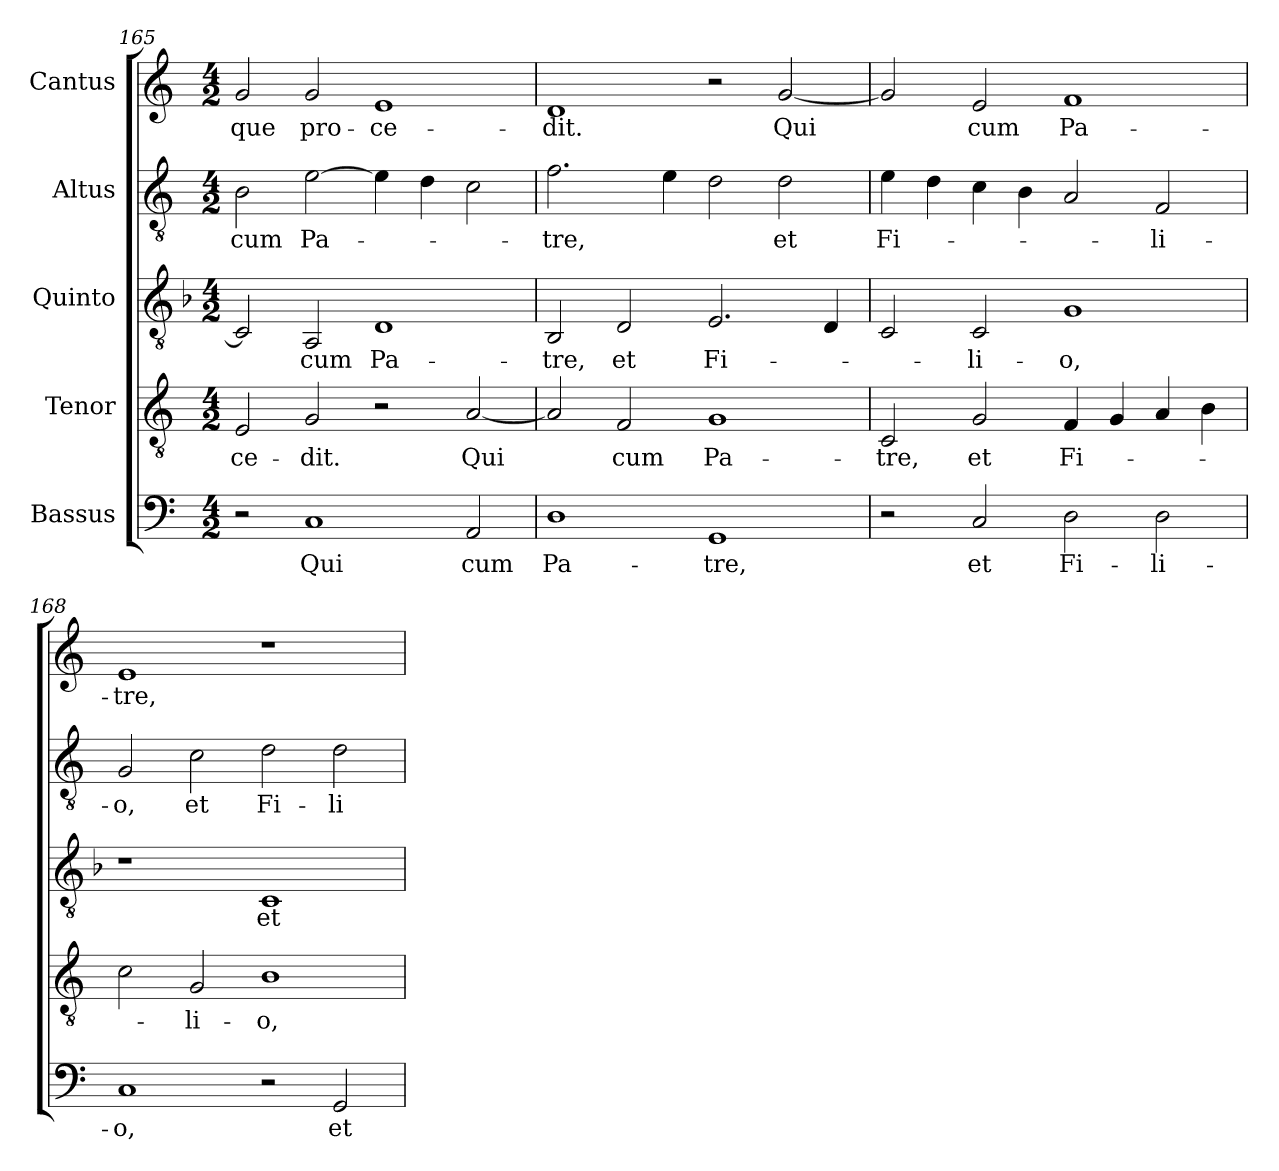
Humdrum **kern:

**kern	**text	**kern	**text	**kern	**text	**kern	**text	**kern	**text
*part5	*part5	*part4	*part4	*part3	*part3	*part2	*part2	*part1	*part1
*staff5	*staff5	*staff4	*staff4	*staff3	*staff3	*staff2	*staff2	*staff1	*staff1
*I"Bassus	*	*I"Tenor	*	*I"Quinto	*	*I"Altus	*	*I"Cantus	*
*clefF4	*	*clefGv2	*	*clefGv2	*	*clefGv2	*	*clefG2	*
*	*	*	*	*ITrd-4c-7	*	*	*	*	*
*k[]	*	*k[]	*	*k[]	*	*k[]	*	*k[]	*
*C:	*	*C:	*	*C:	*	*C:	*	*C:	*
*M4/2	*	*M4/2	*	*M4/2	*	*M4/2	*	*M4/2	*
=165	=165	=165	=165	=165	=165	=165	=165	=165	=165
!	!	!	!LO:LY:b:color=#000000	!	!	!	!	!	!
!	!	!	!	!	!	!	!LO:LY:b:color=#000000	!	!
!	!	!	!	!	!	!	!	!	!LO:LY:b:color=#000000
2r	.	2Ei/	-ce-	2Gi/]	.	2Bi\	cum	2gi/	-que
!	!LO:LY:b:color=#000000	!	!	!	!	!	!	!	!
!	!	!	!LO:LY:b:color=#000000	!	!	!	!	!	!
!	!	!	!	!	!LO:LY:b:color=#000000	!	!	!	!
!	!	!	!	!	!	!	!LO:LY:b:color=#000000	!	!
!	!	!	!	!	!	!	!	!	!LO:LY:b:color=#000000
1Ci	Qui	2Gi/	-dit.	2Ei/	cum	[>2ei\	Pa-	2gi/	pro-
!	!	!	!	!	!LO:LY:b:color=#000000	!	!	!	!
!	!	!	!	!	!	!	!	!	!LO:LY:b:color=#000000
.	.	2r	.	1Ai	Pa-	4ei\]	.	1ei	-ce-
.	.	.	.	.	.	4di\	.	.	.
!	!LO:LY:b:color=#000000	!	!	!	!	!	!	!	!
!	!	!	!LO:LY:b:color=#000000	!	!	!	!	!	!
2AAi/	cum	[<2Ai/	Qui	.	.	2ci\	.	.	.
=166	=166	=166	=166	=166	=166	=166	=166	=166	=166
!	!LO:LY:b:color=#000000	!	!	!	!	!	!	!	!
!	!	!	!	!	!LO:LY:b:color=#000000	!	!	!	!
!	!	!	!	!	!	!	!LO:LY:b:color=#000000	!	!
!	!	!	!	!	!	!	!	!	!LO:LY:b:color=#000000
1Di	Pa-	2Ai/]	.	2Fi/	-tre,	2.fi\	-tre,	1di	-dit.
!	!	!	!LO:LY:b:color=#000000	!	!	!	!	!	!
!	!	!	!	!	!LO:LY:b:color=#000000	!	!	!	!
.	.	2Fi/	cum	2Ai/	et	.	.	.	.
.	.	.	.	.	.	4ei\	.	.	.
!	!LO:LY:b:color=#000000	!	!	!	!	!	!	!	!
!	!	!	!LO:LY:b:color=#000000	!	!	!	!	!	!
!	!	!	!	!	!LO:LY:b:color=#000000	!	!	!	!
1GGi	-tre,	1Gi	Pa-	2.Bi/	Fi-	2di\	.	2r	.
!	!	!	!	!	!	!	!LO:LY:b:color=#000000	!	!
!	!	!	!	!	!	!	!	!	!LO:LY:b:color=#000000
.	.	.	.	.	.	2di\	et	[<2gi/	Qui
.	.	.	.	4Ai/	.	.	.	.	.
=167	=167	=167	=167	=167	=167	=167	=167	=167	=167
!	!	!	!LO:LY:b:color=#000000	!	!	!	!	!	!
!	!	!	!	!	!	!	!LO:LY:b:color=#000000	!	!
2r	.	2Ci/	-tre,	2Gi/	.	4ei\	Fi-	2gi/]	.
.	.	.	.	.	.	4di\	.	.	.
!	!LO:LY:b:color=#000000	!	!	!	!	!	!	!	!
!	!	!	!LO:LY:b:color=#000000	!	!	!	!	!	!
!	!	!	!	!	!LO:LY:b:color=#000000	!	!	!	!
!	!	!	!	!	!	!	!	!	!LO:LY:b:color=#000000
2Ci/	et	2Gi/	et	2Gi/	-li-	4ci\	.	2ei/	cum
.	.	.	.	.	.	4Bi\	.	.	.
!	!LO:LY:b:color=#000000	!	!	!	!	!	!	!	!
!	!	!	!LO:LY:b:color=#000000	!	!	!	!	!	!
!	!	!	!	!	!LO:LY:b:color=#000000	!	!	!	!
!	!	!	!	!	!	!	!	!	!LO:LY:b:color=#000000
2Di\	Fi-	4Fi/	Fi-	1di	-o,	2Ai/	.	1fi	Pa-
.	.	4Gi/	.	.	.	.	.	.	.
!	!LO:LY:b:color=#000000	!	!	!	!	!	!	!	!
!	!	!	!	!	!	!	!LO:LY:b:color=#000000	!	!
2Di\	-li-	4Ai/	.	.	.	2Fi/	-li-	.	.
.	.	4Bi\	.	.	.	.	.	.	.
=168	=168	=168	=168	=168	=168	=168	=168	=168	=168
!	!LO:LY:b:color=#000000	!	!	!	!	!	!	!	!
!	!	!	!	!	!	!	!LO:LY:b:color=#000000	!	!
!	!	!	!	!	!	!	!	!	!LO:LY:b:color=#000000
1Ci	-o,	2ci\	.	1r	.	2Gi/	-o,	1ei	-tre,
!	!	!	!LO:LY:b:color=#000000	!	!	!	!	!	!
!	!	!	!	!	!	!	!LO:LY:b:color=#000000	!	!
.	.	2Gi/	-li-	.	.	2ci\	et	.	.
!	!	!	!LO:LY:b:color=#000000	!	!	!	!	!	!
!	!	!	!	!	!LO:LY:b:color=#000000	!	!	!	!
!	!	!	!	!	!	!	!LO:LY:b:color=#000000	!	!
2r	.	1Bi	-o,	1Gi	et	2di\	Fi-	1r	.
!	!LO:LY:b:color=#000000	!	!	!	!	!	!	!	!
!	!	!	!	!	!	!	!LO:LY:b:color=#000000	!	!
2GGi/	et	.	.	.	.	2di\	-li-	.	.
=	=	=	=	=	=	=	=	=	=
*-	*-	*-	*-	*-	*-	*-	*-	*-	*-
